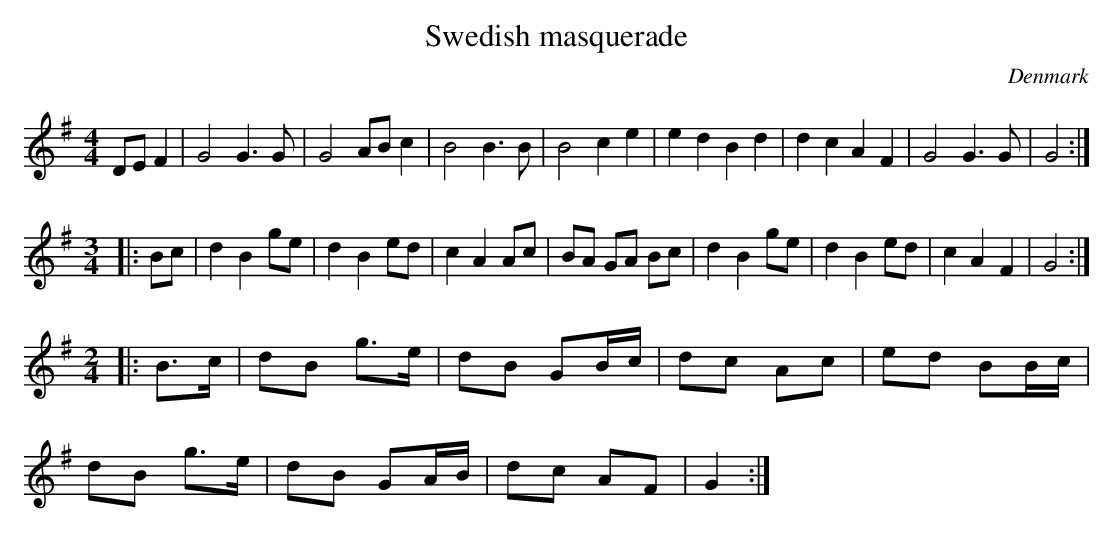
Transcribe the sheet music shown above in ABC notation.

X:1
T:Swedish masquerade
O:Denmark
O:England
M:4/4
K:G
DEF2 | G4G3G | G4 ABc2 | B4B3B | B4c2e2 |\
e2d2B2d2 | d2c2 A2F2 | G4 G3G | G4 :|*
M:3/4
|: Bc | d2B2ge | d2B2ed | c2A2Ac | BA GA Bc |\
d2B2 ge | d2B2ed | c2A2F2 | G4 :|*
M:2/4
L:1/8
|: B>c | dB g>e | dB GB/c/ | dc Ac | ed BB/c/ |
dB g>e | dB GA/B/ | dc AF | G2 :|**
